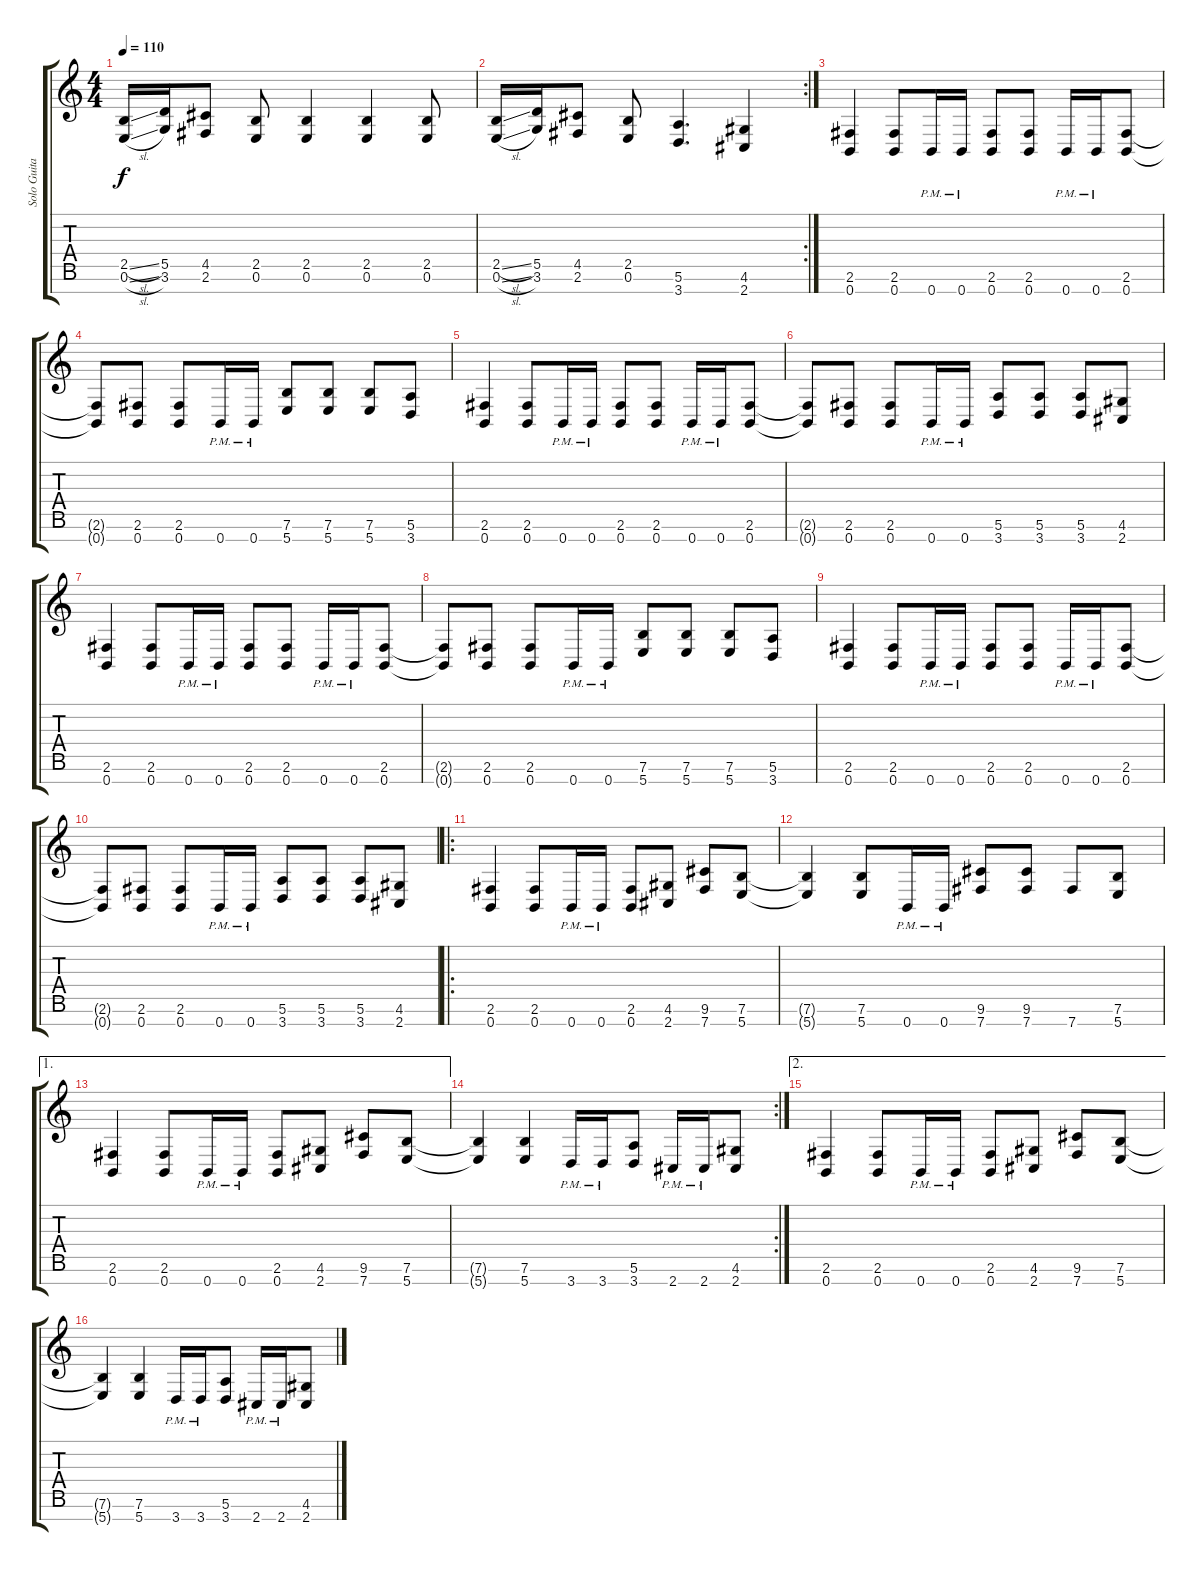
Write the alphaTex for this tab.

\track ("Solo Guitar" "Solo Guita") {instrument distortionguitar}
\staff {score tabs}
\tuning (E4 B3 G3 D3 A2 E2 B1) {hide}
\ts (4 4)
\tempo 110
\clef g2
\ks c
(2.5{sl} 0.6{sl}).16{dy f} (5.5 3.6).16 (4.5 2.6).8 (2.5 0.6).8 (2.5 0.6).4 (2.5 0.6).4 (2.5 0.6).8 |
\rc 2
(2.5{sl} 0.6{sl}).16 (5.5 3.6).16 (4.5 2.6).8 (2.5 0.6).8 (5.6 3.7).4{d} (4.6 2.7).4 |
(2.6 0.7).4 (2.6 0.7).8 0.7{pm}.16 0.7{pm}.16 (2.6 0.7).8 (2.6 0.7).8 0.7{pm}.16 0.7{pm}.16 (2.6 0.7).8 |
(2.6{t} 0.7{t}).8 (2.6 0.7).8 (2.6 0.7).8 0.7{pm}.16 0.7{pm}.16 (7.6 5.7).8 (7.6 5.7).8 (7.6 5.7).8 (5.6 3.7).8 |
(2.6 0.7).4 (2.6 0.7).8 0.7{pm}.16 0.7{pm}.16 (2.6 0.7).8 (2.6 0.7).8 0.7{pm}.16 0.7{pm}.16 (2.6 0.7).8 |
(2.6{t} 0.7{t}).8 (2.6 0.7).8 (2.6 0.7).8 0.7{pm}.16 0.7{pm}.16 (5.6 3.7).8 (5.6 3.7).8 (5.6 3.7).8 (4.6 2.7).8 |
(2.6 0.7).4 (2.6 0.7).8 0.7{pm}.16 0.7{pm}.16 (2.6 0.7).8 (2.6 0.7).8 0.7{pm}.16 0.7{pm}.16 (2.6 0.7).8 |
(2.6{t} 0.7{t}).8 (2.6 0.7).8 (2.6 0.7).8 0.7{pm}.16 0.7{pm}.16 (7.6 5.7).8 (7.6 5.7).8 (7.6 5.7).8 (5.6 3.7).8 |
(2.6 0.7).4 (2.6 0.7).8 0.7{pm}.16 0.7{pm}.16 (2.6 0.7).8 (2.6 0.7).8 0.7{pm}.16 0.7{pm}.16 (2.6 0.7).8 |
(2.6{t} 0.7{t}).8 (2.6 0.7).8 (2.6 0.7).8 0.7{pm}.16 0.7{pm}.16 (5.6 3.7).8 (5.6 3.7).8 (5.6 3.7).8 (4.6 2.7).8 |
\ro
(2.6 0.7).4 (2.6 0.7).8 0.7{pm}.16 0.7{pm}.16 (2.6 0.7).8 (4.6 2.7).8 (9.6 7.7).8 (7.6 5.7).8 |
(7.6{t} 5.7{t}).4 (7.6 5.7).8 0.7{pm}.16 0.7{pm}.16 (9.6 7.7).8 (9.6 7.7).8 7.7.8 (7.6 5.7).8 |
\ae 1
(2.6 0.7).4 (2.6 0.7).8 0.7{pm}.16 0.7{pm}.16 (2.6 0.7).8 (4.6 2.7).8 (9.6 7.7).8 (7.6 5.7).8 |
\rc 2
(7.6{t} 5.7{t}).4 (7.6 5.7).4 3.7{pm}.16 3.7{pm}.16 (5.6 3.7).8 2.7{pm}.16 2.7{pm}.16 (4.6 2.7).8 |
\ae 2
(2.6 0.7).4 (2.6 0.7).8 0.7{pm}.16 0.7{pm}.16 (2.6 0.7).8 (4.6 2.7).8 (9.6 7.7).8 (7.6 5.7).8 |
(7.6{t} 5.7{t}).4 (7.6 5.7).4 3.7{pm}.16 3.7{pm}.16 (5.6 3.7).8 2.7{pm}.16 2.7{pm}.16 (4.6 2.7).8
